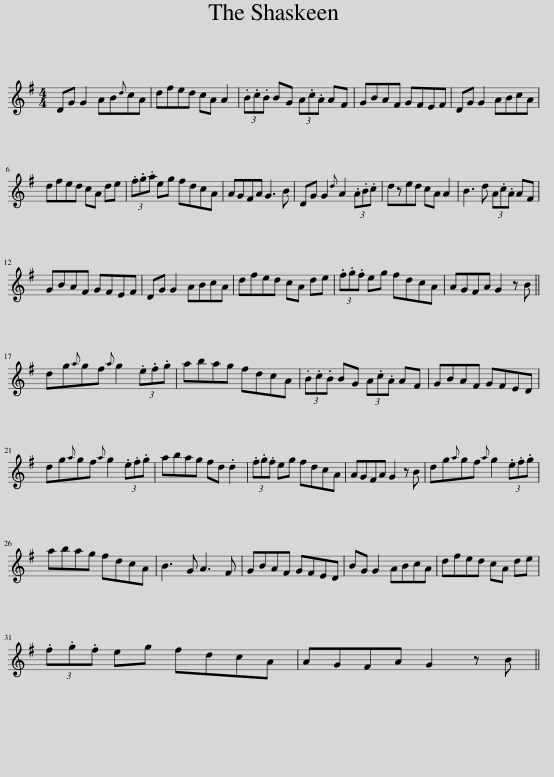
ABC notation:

X:1
L:1/8
M:4/4
I:linebreak $
K:G
V:1 treble
V:1
 DG G2 AB{d}cA | dfed cA A2 | (3.B.c.B BG (3A.c.A AF | GBAF GFEF | DG G2 ABcA |$ %5
 dfed cA de | (3.f.g.a eg fdcA | AGFA G3 B | DG G2{d} A2 (3.A.B.c | dzed cA A2 | %10
 B3 d (3A.c.A AF |$ GBAF GFEF | DG G2 ABcA | dfed cA de | (3.f.g.f eg fdcA | %15
 AGFA G2 z B ||$ dg{a}gf{a} g2 (3.e.f.g | abag fdcA | (3.B.c.B BG (3A.c.A AF | GBAF GFED |$ %20
 dg{a}gf{a} g2 (3.e.f.g | abag fd .d2 | (3.f.g.f eg fdcA | AGFA G2 z B | dg{a}gf{a} g2 (3.e.f.g |$ %25
 abag fdcA | B3 G A3 F | GBAF GFED | BG G2 ABcA | dfed cA de |$ %30
 (3.f.g.f eg fdcA | AGFA G2 z B || %32
